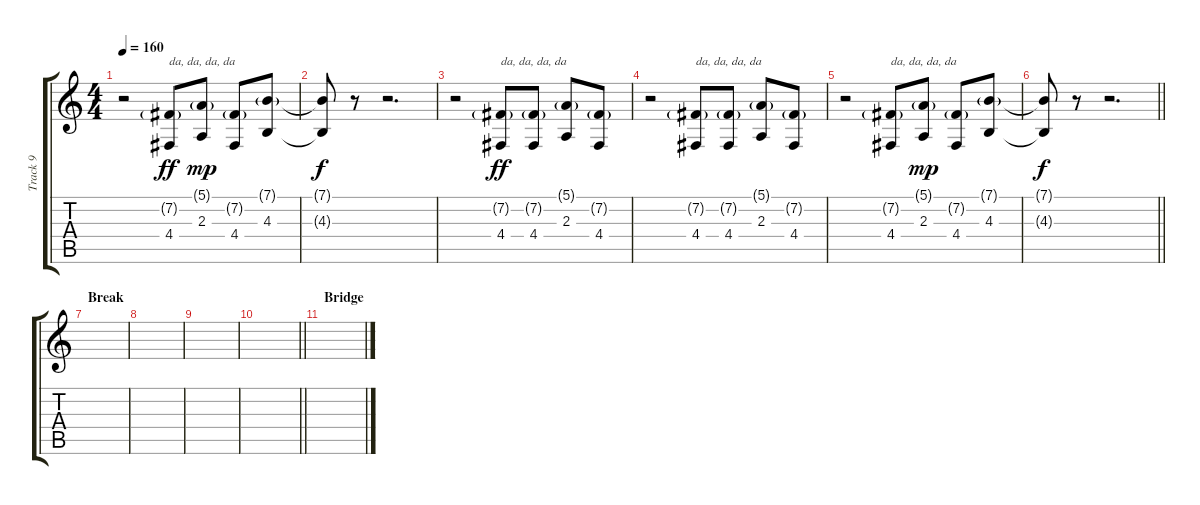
\track ("Track 9" "Track 9") {instrument altosax}
\staff {score tabs}
\tuning (E4 B3 G3 D3 A2 E2) {hide}
\ts (4 4)
\tempo 160
\clef g2
\ks c
r.2{dy ff} (7.2{g} 4.4).8{txt "da, da, da, da"} (5.1{g} 2.3).8{dy mp} (7.2{g} 4.4).8 (7.1{g} 4.3).8 |
(7.1{t} 4.3{t}).8{dy f} r.8 r.2{d} |
r.2 (7.2{g} 4.4).8{txt "da, da, da, da" dy ff} (7.2{g} 4.4).8 (5.1{g} 2.3).8 (7.2{g} 4.4).8 |
r.2 (7.2{g} 4.4).8{txt "da, da, da, da"} (7.2{g} 4.4).8 (5.1{g} 2.3).8 (7.2{g} 4.4).8 |
r.2 (7.2{g} 4.4).8{txt "da, da, da, da"} (5.1{g} 2.3).8{dy mp} (7.2{g} 4.4).8 (7.1{g} 4.3).8 |
\barLineRight lightlight
(7.1{t} 4.3{t}).8{dy f} r.8 r.2{d} |
\section ("" "Break")
|
|
|
\barLineRight lightlight
|
\section ("" "Bridge")
